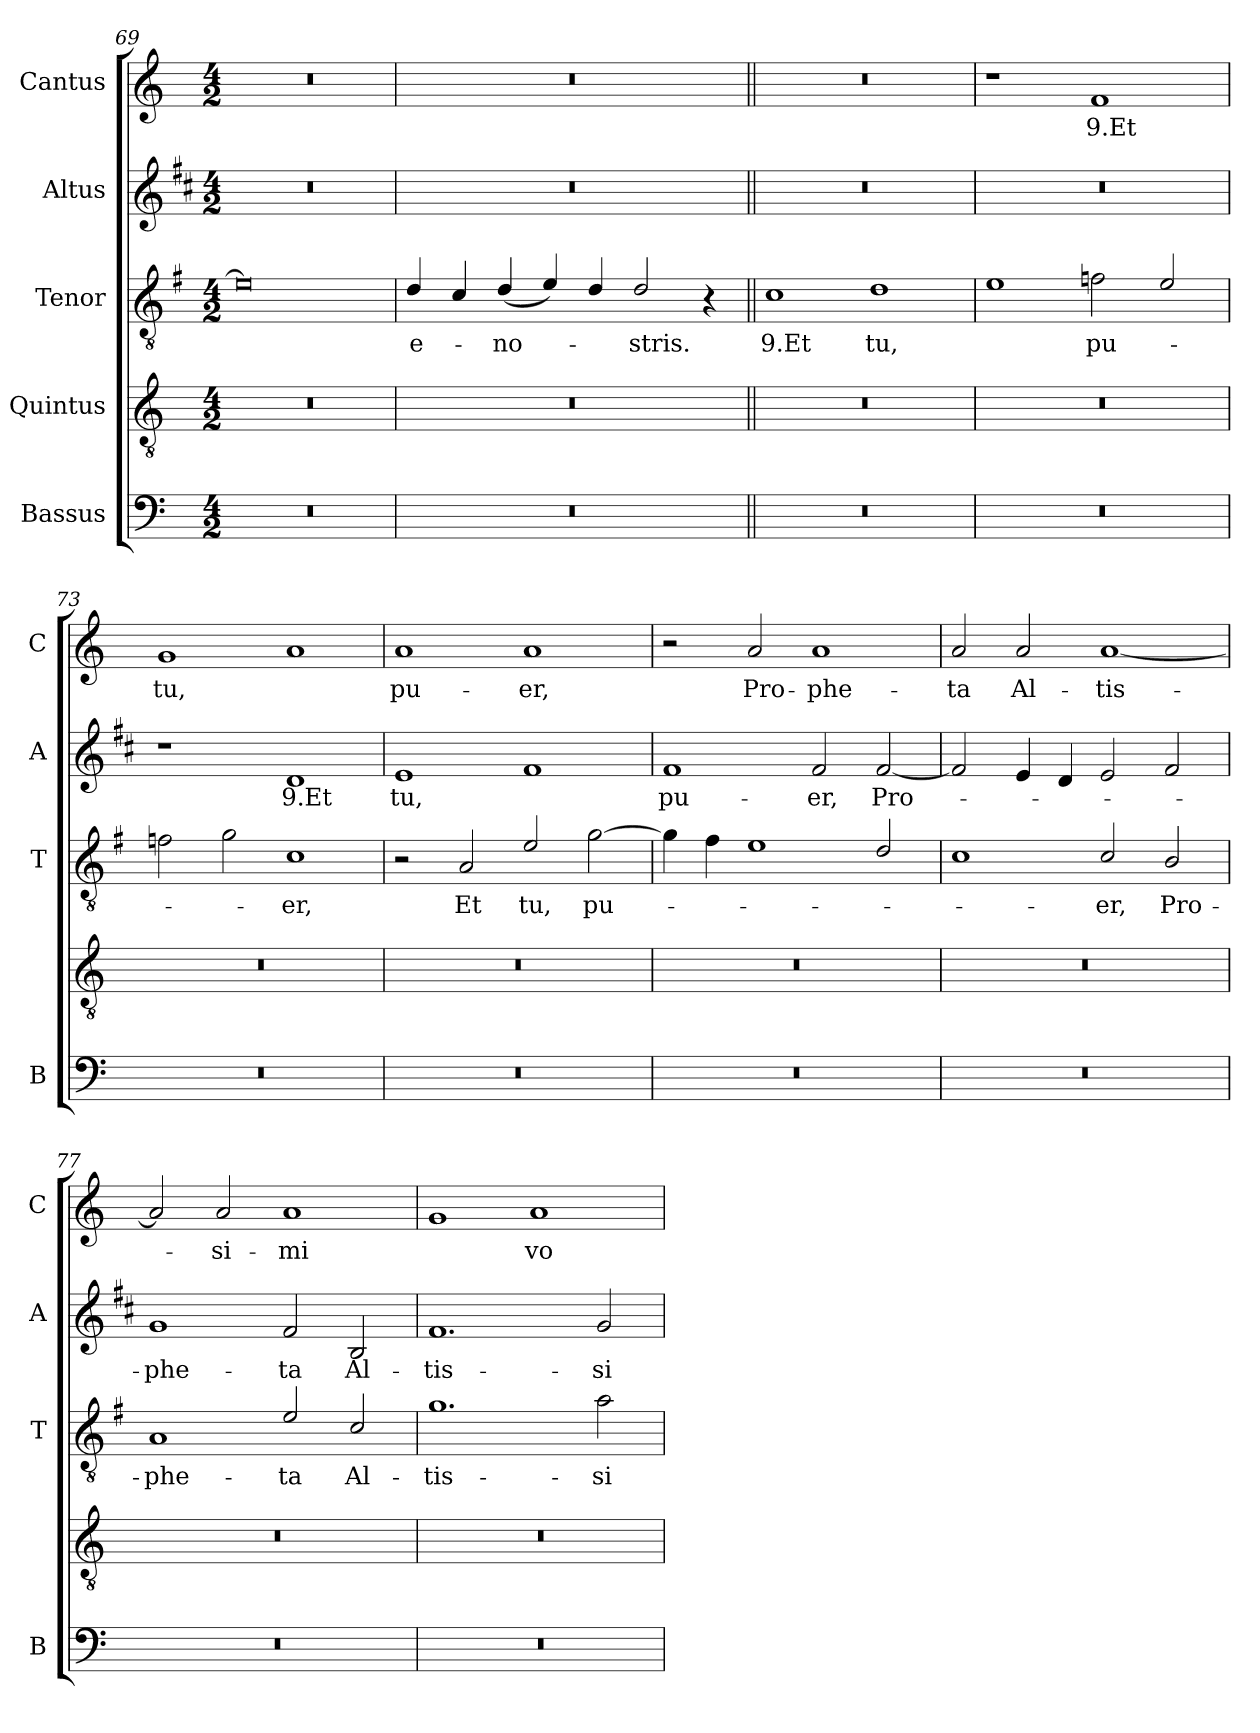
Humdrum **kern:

**kern	**kern	**kern	**text	**kern	**text	**kern	**text
*part5	*part4	*part3	*part3	*part2	*part2	*part1	*part1
*staff5	*staff4	*staff3	*staff3	*staff2	*staff2	*staff1	*staff1
*I"Bassus	*I"Quintus	*I"Tenor	*	*I"Altus	*	*I"Cantus	*
*I'B	*	*I'T	*	*I'A	*	*I'C	*
*clefF4	*clefGv2	*clefGv2	*	*clefG2	*	*clefG2	*
*	*	*ITrd4c7	*	*ITrd1c2	*	*	*
*k[]	*k[]	*k[]	*	*k[]	*	*k[]	*
*C:	*C:	*C:	*	*C:	*	*C:	*
*M4/2	*M4/2	*M4/2	*	*M4/2	*	*M4/2	*
=69	=69	=69	=69	=69	=69	=69	=69
0r	0r	0A]	.	0r	.	0r	.
=70	=70	=70	=70	=70	=70	=70	=70
!	!	!	!LO:LY:b	!	!	!	!
0r	0r	4G/	-e-	0r	.	0r	.
.	.	4F/	.	.	.	.	.
!	!	!	!LO:LY:b	!	!	!	!
.	.	(>4G/	-no-	.	.	.	.
.	.	4A/)	.	.	.	.	.
!	!	!LO:N:head=solid	!	!	!	!	!
.	.	4G/	.	.	.	.	.
!	!	!	!LO:LY:b	!	!	!	!
.	.	2G/	-stris.	.	.	.	.
.	.	4r	.	.	.	.	.
!!LO:LB:g=z
=71||	=71||	=71||	=71||	=71||	=71||	=71||	=71||
!	!	!	!LO:LY:b	!	!	!	!
0r	0r	1F	9.Et	0r	.	0r	.
!	!	!	!LO:LY:b	!	!	!	!
.	.	1G	tu,	.	.	.	.
=72	=72	=72	=72	=72	=72	=72	=72
0r	0r	1A	.	0r	.	1r	.
!	!	!	!LO:LY:b	!	!	!	!LO:LY:b
.	.	2B-X\	pu-	.	.	1f	9.Et
.	.	2A/	.	.	.	.	.
=73	=73	=73	=73	=73	=73	=73	=73
!	!	!	!	!	!	!	!LO:LY:b
0r	0r	2B-X\	.	1r	.	1g	tu,
.	.	2c\	.	.	.	.	.
!	!	!	!LO:LY:b	!	!LO:LY:b	!	!
.	.	1F	-er,	1c	9.Et	1a	.
=74	=74	=74	=74	=74	=74	=74	=74
!	!	!	!	!	!LO:LY:b	!	!LO:LY:b
0r	0r	2r	.	1d	tu,	1a	pu-
!	!	!	!LO:LY:b	!	!	!	!
.	.	2D/	Et	.	.	.	.
!	!	!	!LO:LY:b	!	!	!	!LO:LY:b
.	.	2A/	tu,	1e	.	1a	-er,
!	!	!	!LO:LY:b	!	!	!	!
.	.	[2c\	pu-	.	.	.	.
=75	=75	=75	=75	=75	=75	=75	=75
!	!	!	!	!	!LO:LY:b	!	!
0r	0r	4c\]	.	1e	pu-	2r	.
.	.	4B\	.	.	.	.	.
!	!	!	!	!	!	!	!LO:LY:b
.	.	1A	.	.	.	2a/	Pro-
!	!	!	!	!	!LO:LY:b	!	!LO:LY:b
.	.	.	.	2e/	-er,	1a	-phe-
!	!	!	!	!	!LO:LY:b	!	!
.	.	2G/	.	[2e/	Pro-	.	.
!!LO:LB:g=z
=76	=76	=76	=76	=76	=76	=76	=76
!	!	!	!	!	!	!	!LO:LY:b
0r	0r	1F	.	2e/]	.	2a/	-ta
!	!	!	!	!	!	!	!LO:LY:b
.	.	.	.	4d/	.	2a/	Al-
.	.	.	.	4c/	.	.	.
!	!	!	!LO:LY:b	!	!	!	!LO:LY:b
.	.	2F/	-er,	2d/	.	[1a	-tis-
!	!	!	!LO:LY:b	!	!	!	!
.	.	2E/	Pro-	2e/	.	.	.
=77	=77	=77	=77	=77	=77	=77	=77
!	!	!	!LO:LY:b	!	!LO:LY:b	!	!
0r	0r	1D	-phe-	1f	-phe-	2a/]	.
!	!	!	!	!	!	!	!LO:LY:b
.	.	.	.	.	.	2a/	-si-
!	!	!	!LO:LY:b	!	!LO:LY:b	!	!LO:LY:b
.	.	2A/	-ta	2e/	-ta	1a	-mi
!	!	!	!LO:LY:b	!	!LO:LY:b	!	!
.	.	2F/	Al-	2A/	Al-	.	.
=78	=78	=78	=78	=78	=78	=78	=78
!	!	!	!LO:LY:b	!	!LO:LY:b	!	!
0r	0r	1.c	-tis-	1.e	-tis-	1g	.
!	!	!	!	!	!	!	!LO:LY:b
.	.	.	.	.	.	1a	vo-
!	!	!	!LO:LY:b	!	!LO:LY:b	!	!
.	.	2d\	-si-	2f/	-si-	.	.
=	=	=	=	=	=	=	=
*-	*-	*-	*-	*-	*-	*-	*-
